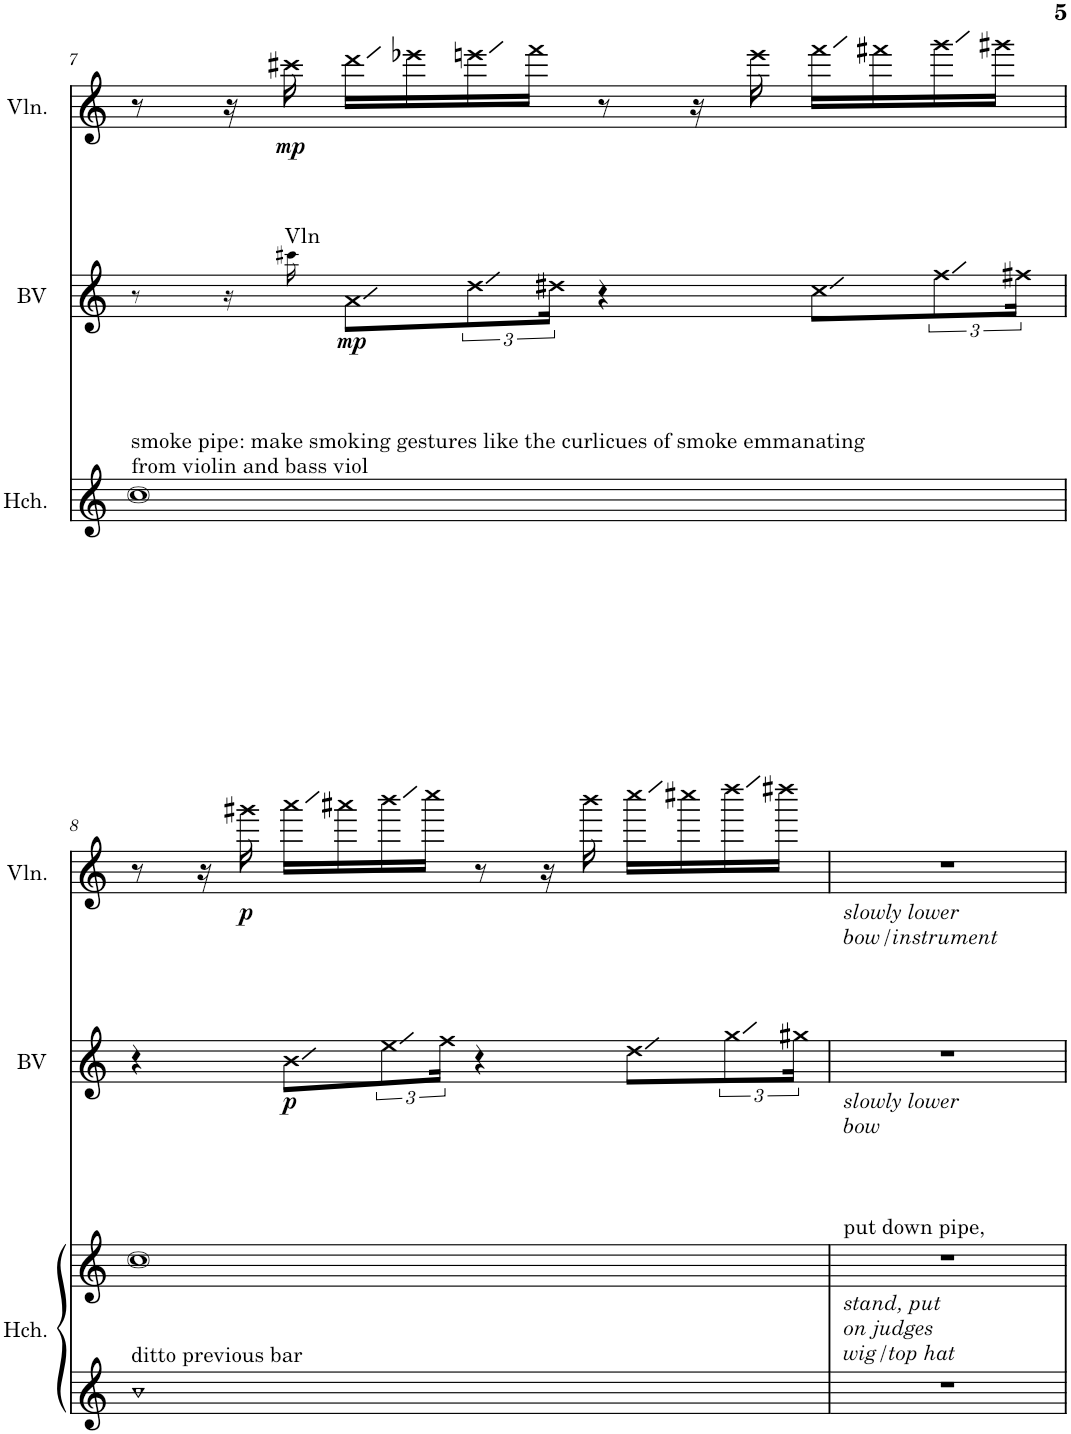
**kern	**kern	**kern	**dynam	**kern	**dynam
*part3	*part3	*part2	*part2	*part1	*part1
*staff4	*staff3	*staff2	*staff2	*staff1	*staff1
*I"Harpsichord	*	*I"Bass Viol	*	*I"Violin	*
*I'Hch.	*	*I'BV	*	*I'Vln.	*
!!LO:PB:g=z
*clefG2	*clefG2	*clefG2	*	*clefG2	*
*k[]	*k[]	*k[]	*	*k[]	*
*M4/4	*M4/4	*M4/4	*	*M4/4	*
*met(c)	*met(c)	*met(c)	*	*met(c)	*
=7	=7	=7	=7	=7	=7
!	!LO:TX:a:t=smoke pipe&colon; make smoking gestures like the curlicues of smoke emmanating	!	!	!	!
!	!LO:TX:a:t=from violin and bass viol	!	!	!	!
1r	1cc	8r	.	8r	.
.	.	16r	.	16r	.
!	!	!LO:TX:a:t=Vln	!	!	!
!	!	!	!	!	!LO:DY:b
.	.	16ccc#X!\	.	16ccc#X\	mp
!	!	!	!LO:DY:b	!	!
.	.	8a\L	mp	16ddd\LL	.
.	.	.	.	16eee-X\	.
.	.	12dd\	.	16eeen\	.
.	.	.	.	16fff\JJ	.
.	.	24dd#X\Jk	.	.	.
.	.	4r	.	8r	.
.	.	.	.	16r	.
.	.	.	.	16eee\	.
.	.	8cc\L	.	16fff\LL	.
.	.	.	.	16fff#X\	.
.	.	12ff\	.	16ggg\	.
.	.	.	.	16ggg#X\JJ	.
.	.	24ff#X\Jk	.	.	.
!!LO:LB:g=z
=8	=8	=8	=8	=8	=8
!LO:TX:a:t=ditto previous bar	!	!	!	!	!
1b	1cc	4r	.	8r	.
.	.	.	.	16r	.
!	!	!	!	!	!LO:DY:b
.	.	.	.	16ggg#X\	p
!	!	!	!LO:DY:b	!	!
.	.	8b\L	p	16aaa\LL	.
.	.	.	.	16aaa#X\	.
.	.	12ee\	.	16bbb\	.
.	.	.	.	16cccc\JJ	.
.	.	24ff\Jk	.	.	.
.	.	4r	.	8r	.
.	.	.	.	16r	.
.	.	.	.	16bbb\	.
.	.	8dd\L	.	16cccc\LL	.
.	.	.	.	16cccc#X\	.
.	.	12gg\	.	16dddd\	.
.	.	.	.	16dddd#X\JJ	.
.	.	24gg#X\Jk	.	.	.
=9	=9	=9	=9	=9	=9
!	!	!	!	!LO:TX:b:i:t=slowly lower	!
!	!	!	!	!LO:TX:b:t=bow/instrument	!
!	!	!LO:TX:b:i:t=slowly lower	!	!	!
!	!	!LO:TX:b:t=bow	!	!	!
!	!LO:TX:b:i:t=stand, put	!	!	!	!
!	!LO:TX:b:t=on judges	!	!	!	!
!	!LO:TX:b:t=wig/top hat	!	!	!	!
!	!LO:TX:a:t=put down pipe,	!	!	!	!
1r	1r	1r	.	1r	.
=	=	=	=	=	=
*-	*-	*-	*-	*-	*-
